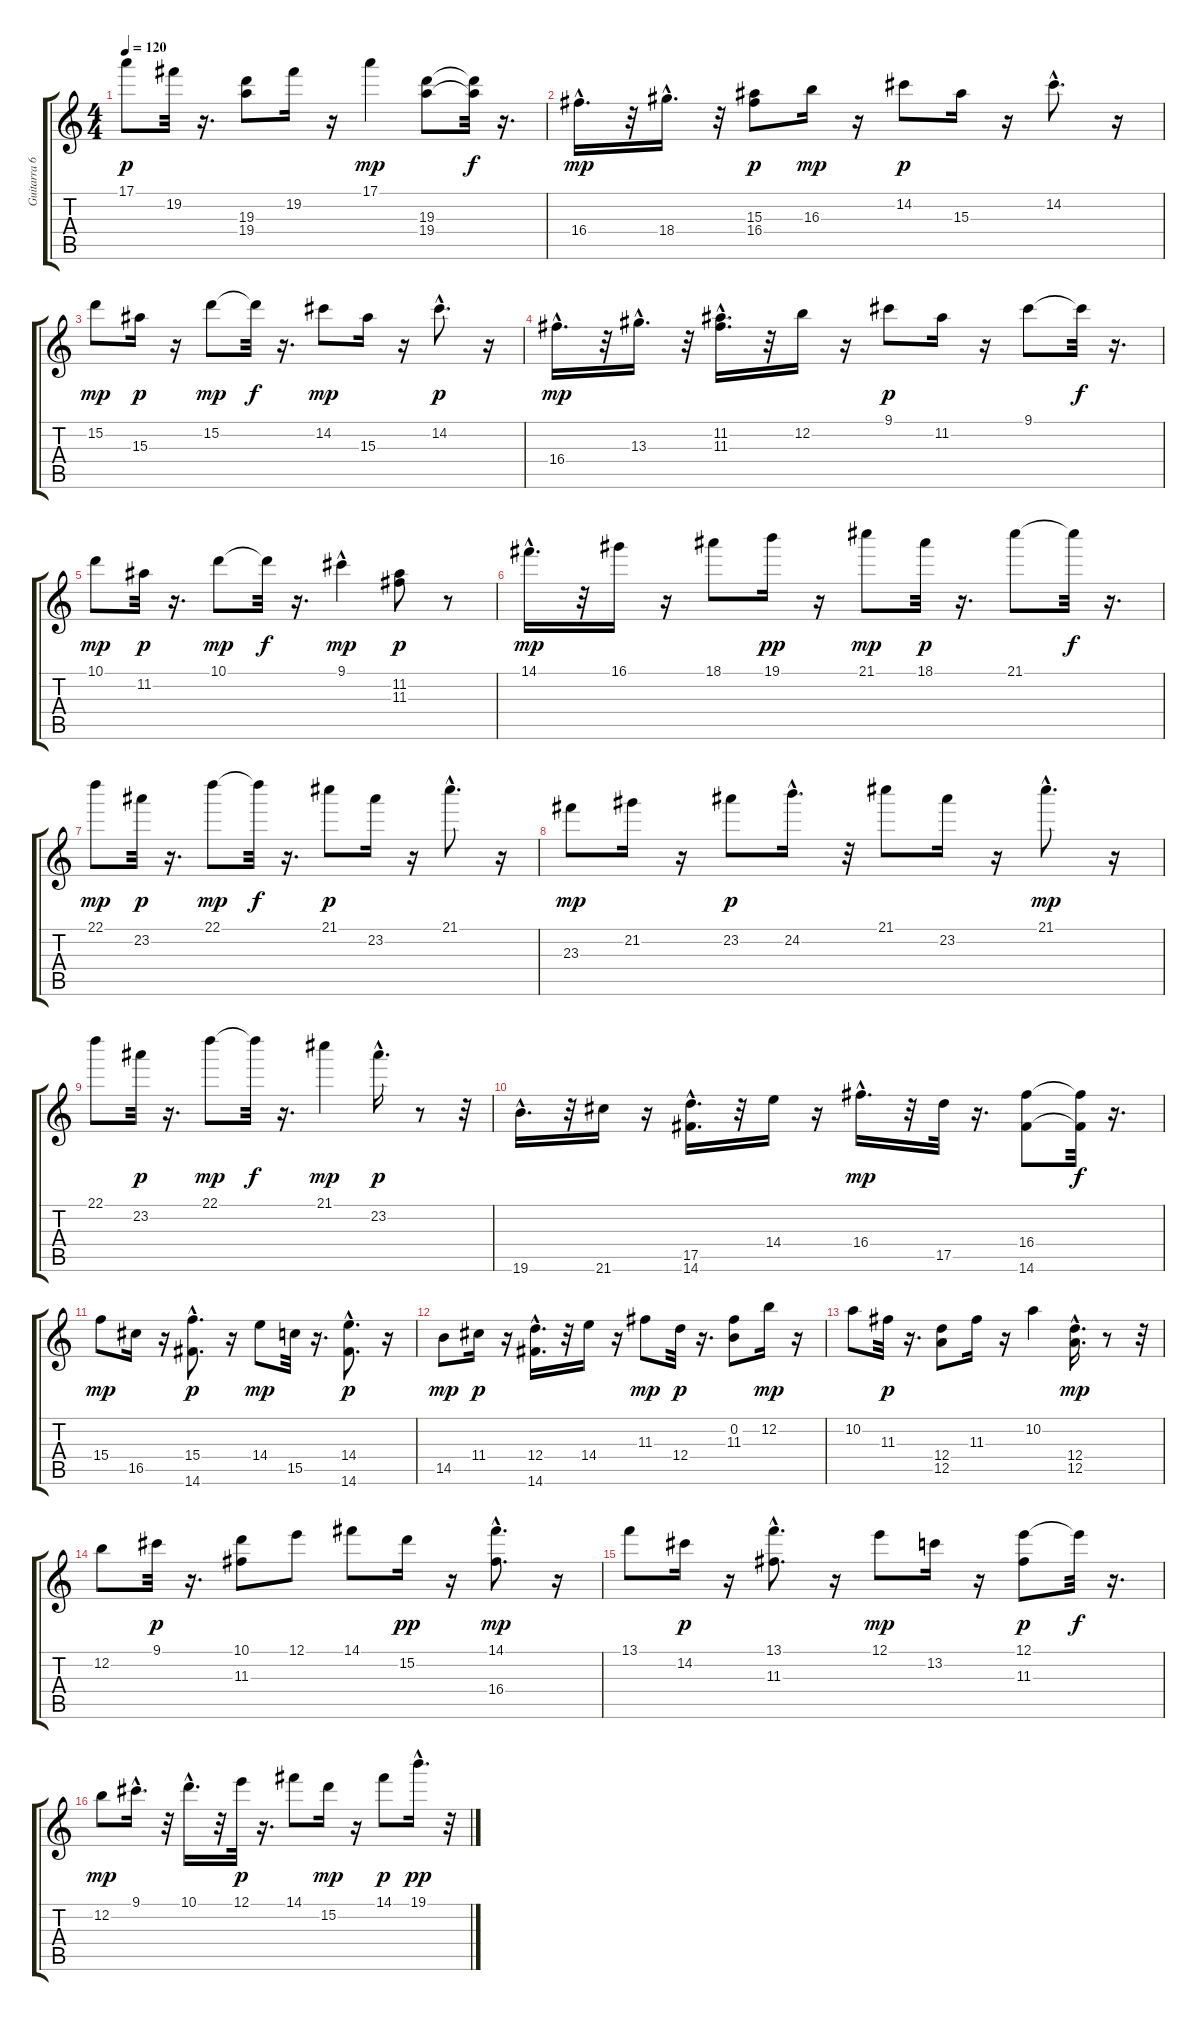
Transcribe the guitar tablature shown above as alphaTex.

\track ("Guitarra 6" "Guitarra 6") {instrument distortionguitar}
\staff {score tabs}
\tuning (E4 B3 G3 D3 A2 E2) {hide}
\ts (4 4)
\tempo 120
\clef g2
\ks c
17.1.8{dy p} 19.2.32 r.16{d} (19.3 19.4).8 19.2.16 r.16 17.1.4{dy mp} (19.3 19.4).8 (19.3{t} 19.4{t}).32{dy f} r.16{d} |
16.4{hac}.16{d dy mp} r.32 18.4{hac}.16{d} r.32 (15.3 16.4).8{dy p} 16.3.16{dy mp} r.16 14.2.8{dy p} 15.3.16 r.16 14.2{hac}.8{d} r.16 |
15.2.8{dy mp} 15.3.16{dy p} r.16 15.2.8{dy mp} 15.2{t}.32{dy f} r.16{d} 14.2.8{dy mp} 15.3.16 r.16 14.2{hac}.8{d dy p} r.16 |
16.4{hac}.16{d dy mp} r.32 13.3{hac}.16{d} r.32 (11.2{hac} 11.3{hac}).16{d} r.32 12.2.16 r.16 9.1.8{dy p} 11.2.16 r.16 9.1.8 9.1{t}.32{dy f} r.16{d} |
10.1.8{dy mp} 11.2.32{dy p} r.16{d} 10.1.8{dy mp} 10.1{t}.32{dy f} r.16{d} 9.1{hac}.4{dy mp} (11.2 11.3).8{dy p} r.8 |
14.1{hac}.16{d dy mp} r.32 16.1.16 r.16 18.1.8 19.1.16{dy pp} r.16 21.1.8{dy mp} 18.1.32{dy p} r.16{d} 21.1.8 21.1{t}.32{dy f} r.16{d} |
22.1.8{dy mp} 23.2.32{dy p} r.16{d} 22.1.8{dy mp} 22.1{t}.32{dy f} r.16{d} 21.1.8{dy p} 23.2.16 r.16 21.1{hac}.8{d} r.16 |
23.3.8{dy mp} 21.2.16 r.16 23.2.8{dy p} 24.2{hac}.16{d} r.32 21.1.8 23.2.16 r.16 21.1{hac}.8{d dy mp} r.16 |
22.1.8 23.2.32{dy p} r.16{d} 22.1.8{dy mp} 22.1{t}.32{dy f} r.16{d} 21.1.4{dy mp} 23.2{hac}.16{d dy p} r.8 r.32 |
19.6{hac}.16{d} r.32 21.6.16 r.16 (17.5{hac} 14.6{hac}).16{d} r.32 14.4.16 r.16 16.4{hac}.16{d dy mp} r.32 17.5.32 r.16{d} (16.4 14.6).8 (16.4{t} 14.6{t}).32{dy f} r.16{d} |
15.4.8{dy mp} 16.5.16 r.16 (15.4{hac} 14.6{hac}).8{d dy p} r.16 14.4.8{dy mp} 15.5.32 r.16{d} (14.4{hac} 14.6).8{d dy p} r.16 |
14.5.8{dy mp} 11.4.16{dy p} r.16 (12.4{hac} 14.6{hac}).16{d} r.32 14.4.16 r.16 11.3.8{dy mp} 12.4.32{dy p} r.16{d} (0.2 11.3).8 12.2.16{dy mp} r.16 |
10.2.8 11.3.32{dy p} r.16{d} (12.4 12.5).8 11.3.16 r.16 10.2.4 (12.4{hac} 12.5{hac}).16{d dy mp} r.8 r.32 |
12.2.8 9.1.32{dy p} r.16{d} (10.1 11.3).8 12.1.8 14.1.8 15.2.16{dy pp} r.16 (14.1 16.4{hac}).8{d dy mp} r.16 |
13.1.8 14.2.16{dy p} r.16 (13.1 11.3{hac}).8{d} r.16 12.1.8{dy mp} 13.2.16 r.16 (12.1 11.3).8{dy p} 12.1{t}.32{dy f} r.16{d} |
12.2.8{dy mp} 9.1{hac}.16{d} r.32 10.1{hac}.16{d} r.32 12.1.32{dy p} r.16{d} 14.1.8 15.2.16{dy mp} r.16 14.1.8{dy p} 19.1{hac}.16{d dy pp} r.32
